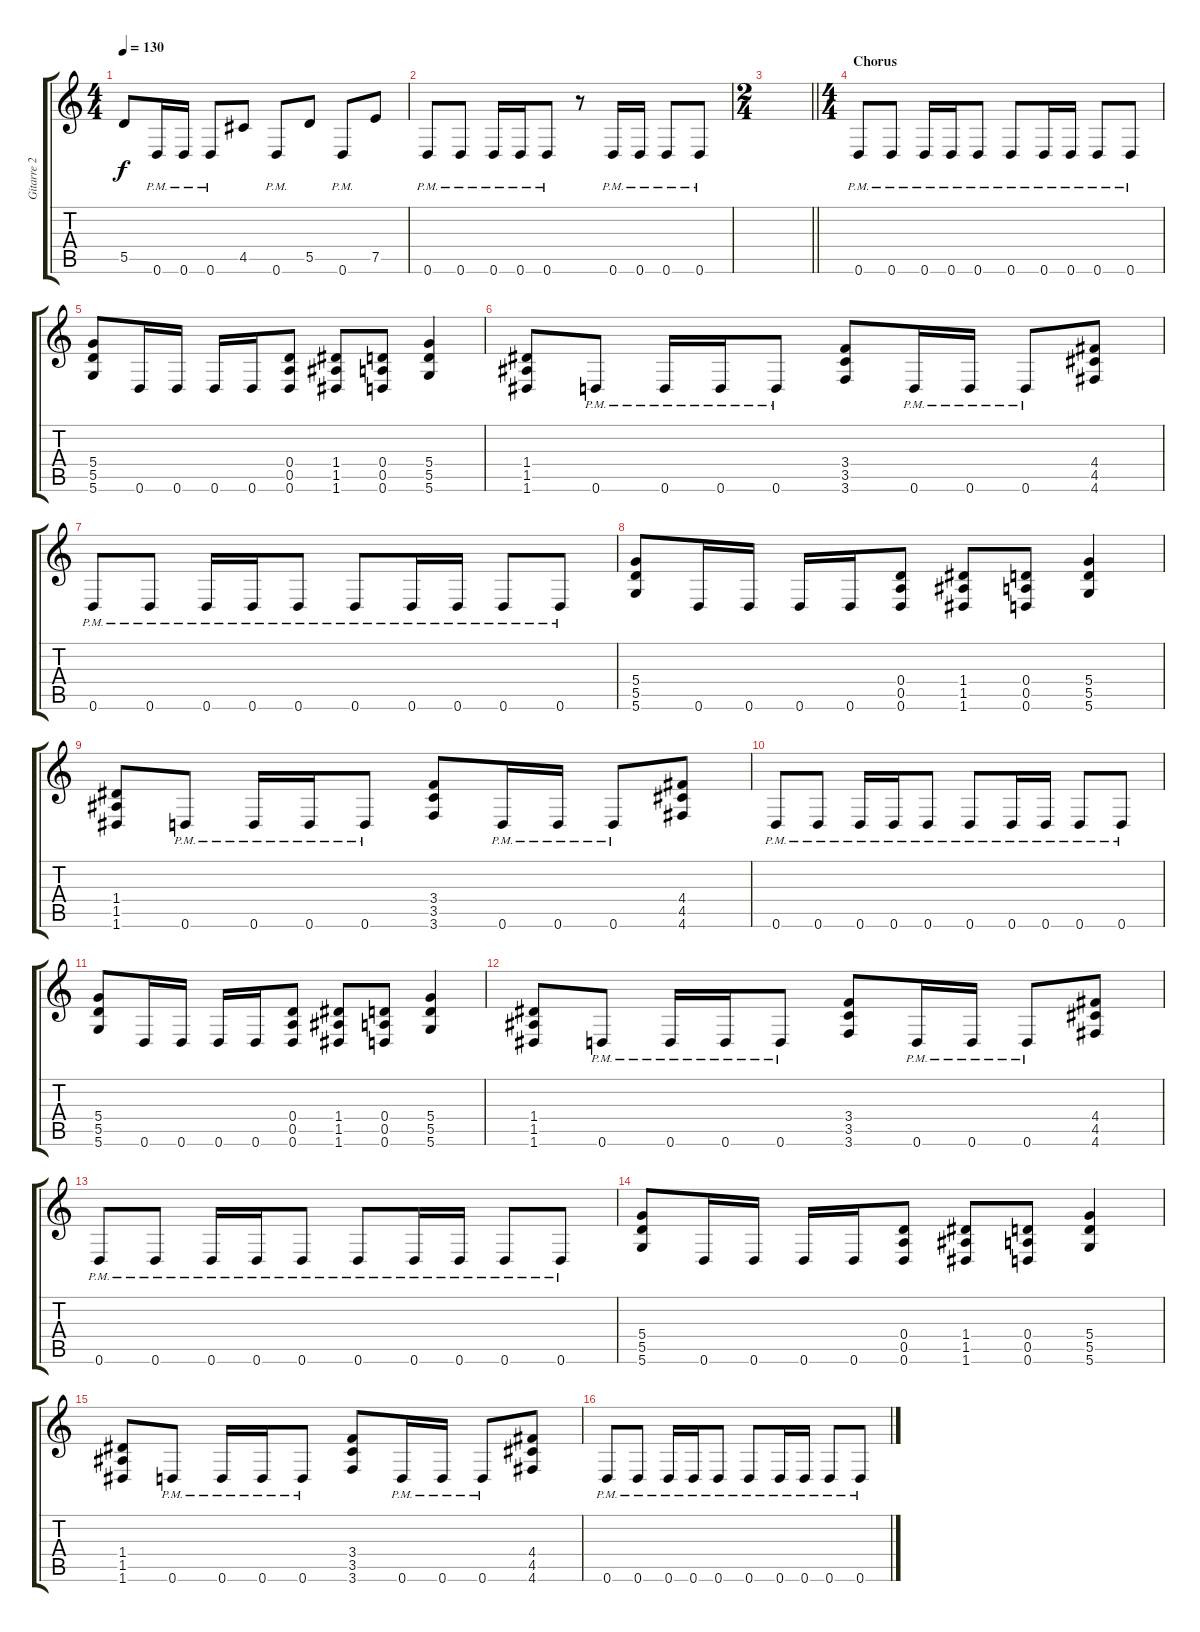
\track ("Gitarre 2" "Gitarre 2") {instrument overdrivenguitar}
\staff {score tabs}
\tuning (E4 B3 G3 D3 A2 D2) {hide}
\ts (4 4)
\tempo 130
\clef g2
\ks c
5.5.8{dy f} 0.6{pm}.16 0.6{pm}.16 0.6{pm}.8 4.5.8 0.6{pm}.8 5.5.8 0.6{pm}.8 7.5.8 |
0.6{pm}.8 0.6{pm}.8 0.6{pm}.16 0.6{pm}.16 0.6{pm}.8 r.8 0.6{pm}.16 0.6{pm}.16 0.6{pm}.8 0.6{pm}.8 |
\ts (2 4)
\barLineRight lightlight
|
\ts (4 4)
\section ("" "Chorus")
0.6{pm}.8 0.6{pm}.8 0.6{pm}.16 0.6{pm}.16 0.6{pm}.8 0.6{pm}.8 0.6{pm}.16 0.6{pm}.16 0.6{pm}.8 0.6{pm}.8 |
(5.4 5.5 5.6).8 0.6.16 0.6.16 0.6.16 0.6.16 (0.4 0.5 0.6).8 (1.4 1.5 1.6).8 (0.4 0.5 0.6).8 (5.4 5.5 5.6).4 |
(1.4 1.5 1.6).8 0.6{pm}.8 0.6{pm}.16 0.6{pm}.16 0.6{pm}.8 (3.4 3.5 3.6).8 0.6{pm}.16 0.6{pm}.16 0.6{pm}.8 (4.4 4.5 4.6).8 |
0.6{pm}.8 0.6{pm}.8 0.6{pm}.16 0.6{pm}.16 0.6{pm}.8 0.6{pm}.8 0.6{pm}.16 0.6{pm}.16 0.6{pm}.8 0.6{pm}.8 |
(5.4 5.5 5.6).8 0.6.16 0.6.16 0.6.16 0.6.16 (0.4 0.5 0.6).8 (1.4 1.5 1.6).8 (0.4 0.5 0.6).8 (5.4 5.5 5.6).4 |
(1.4 1.5 1.6).8 0.6{pm}.8 0.6{pm}.16 0.6{pm}.16 0.6{pm}.8 (3.4 3.5 3.6).8 0.6{pm}.16 0.6{pm}.16 0.6{pm}.8 (4.4 4.5 4.6).8 |
0.6{pm}.8 0.6{pm}.8 0.6{pm}.16 0.6{pm}.16 0.6{pm}.8 0.6{pm}.8 0.6{pm}.16 0.6{pm}.16 0.6{pm}.8 0.6{pm}.8 |
(5.4 5.5 5.6).8 0.6.16 0.6.16 0.6.16 0.6.16 (0.4 0.5 0.6).8 (1.4 1.5 1.6).8 (0.4 0.5 0.6).8 (5.4 5.5 5.6).4 |
(1.4 1.5 1.6).8 0.6{pm}.8 0.6{pm}.16 0.6{pm}.16 0.6{pm}.8 (3.4 3.5 3.6).8 0.6{pm}.16 0.6{pm}.16 0.6{pm}.8 (4.4 4.5 4.6).8 |
0.6{pm}.8 0.6{pm}.8 0.6{pm}.16 0.6{pm}.16 0.6{pm}.8 0.6{pm}.8 0.6{pm}.16 0.6{pm}.16 0.6{pm}.8 0.6{pm}.8 |
(5.4 5.5 5.6).8 0.6.16 0.6.16 0.6.16 0.6.16 (0.4 0.5 0.6).8 (1.4 1.5 1.6).8 (0.4 0.5 0.6).8 (5.4 5.5 5.6).4 |
(1.4 1.5 1.6).8 0.6{pm}.8 0.6{pm}.16 0.6{pm}.16 0.6{pm}.8 (3.4 3.5 3.6).8 0.6{pm}.16 0.6{pm}.16 0.6{pm}.8 (4.4 4.5 4.6).8 |
0.6{pm}.8 0.6{pm}.8 0.6{pm}.16 0.6{pm}.16 0.6{pm}.8 0.6{pm}.8 0.6{pm}.16 0.6{pm}.16 0.6{pm}.8 0.6{pm}.8
